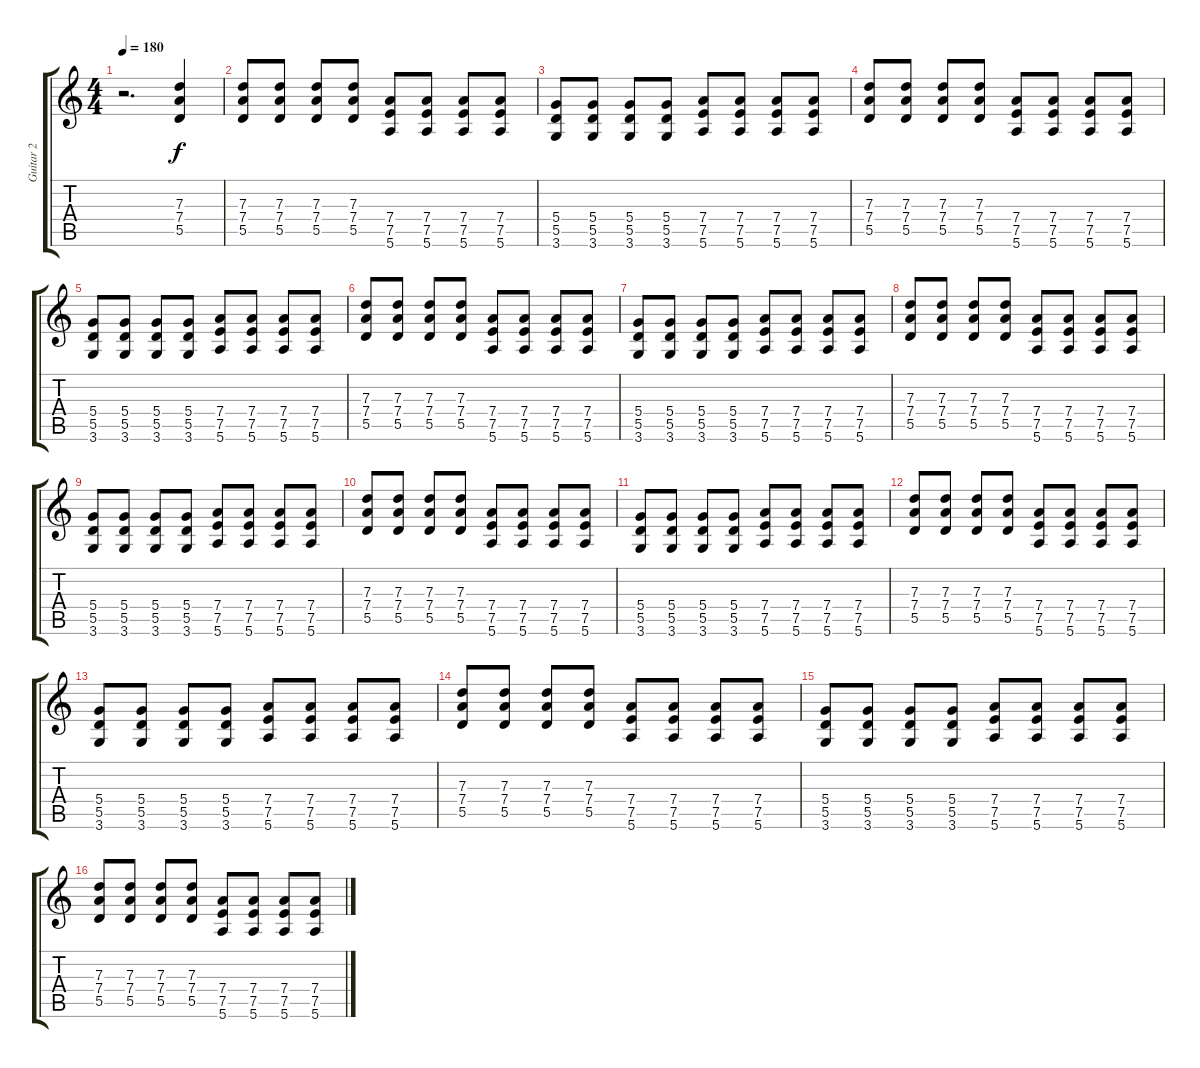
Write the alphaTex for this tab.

\track ("Guitar 2" "Guitar 2") {instrument distortionguitar}
\staff {score tabs}
\tuning (E4 B3 G3 D3 A2 E2) {hide}
\ts (4 4)
\tempo 180
\clef g2
\ks c
r.2{d dy f} (7.3 7.4 5.5).4 |
(7.3 7.4 5.5).8 (7.3 7.4 5.5).8 (7.3 7.4 5.5).8 (7.3 7.4 5.5).8 (7.4 7.5 5.6).8 (7.4 7.5 5.6).8 (7.4 7.5 5.6).8 (7.4 7.5 5.6).8 |
(5.4 5.5 3.6).8 (5.4 5.5 3.6).8 (5.4 5.5 3.6).8 (5.4 5.5 3.6).8 (7.4 7.5 5.6).8 (7.4 7.5 5.6).8 (7.4 7.5 5.6).8 (7.4 7.5 5.6).8 |
(7.3 7.4 5.5).8 (7.3 7.4 5.5).8 (7.3 7.4 5.5).8 (7.3 7.4 5.5).8 (7.4 7.5 5.6).8 (7.4 7.5 5.6).8 (7.4 7.5 5.6).8 (7.4 7.5 5.6).8 |
(5.4 5.5 3.6).8 (5.4 5.5 3.6).8 (5.4 5.5 3.6).8 (5.4 5.5 3.6).8 (7.4 7.5 5.6).8 (7.4 7.5 5.6).8 (7.4 7.5 5.6).8 (7.4 7.5 5.6).8 |
(7.3 7.4 5.5).8 (7.3 7.4 5.5).8 (7.3 7.4 5.5).8 (7.3 7.4 5.5).8 (7.4 7.5 5.6).8 (7.4 7.5 5.6).8 (7.4 7.5 5.6).8 (7.4 7.5 5.6).8 |
(5.4 5.5 3.6).8 (5.4 5.5 3.6).8 (5.4 5.5 3.6).8 (5.4 5.5 3.6).8 (7.4 7.5 5.6).8 (7.4 7.5 5.6).8 (7.4 7.5 5.6).8 (7.4 7.5 5.6).8 |
(7.3 7.4 5.5).8 (7.3 7.4 5.5).8 (7.3 7.4 5.5).8 (7.3 7.4 5.5).8 (7.4 7.5 5.6).8 (7.4 7.5 5.6).8 (7.4 7.5 5.6).8 (7.4 7.5 5.6).8 |
(5.4 5.5 3.6).8 (5.4 5.5 3.6).8 (5.4 5.5 3.6).8 (5.4 5.5 3.6).8 (7.4 7.5 5.6).8 (7.4 7.5 5.6).8 (7.4 7.5 5.6).8 (7.4 7.5 5.6).8 |
(7.3 7.4 5.5).8 (7.3 7.4 5.5).8 (7.3 7.4 5.5).8 (7.3 7.4 5.5).8 (7.4 7.5 5.6).8 (7.4 7.5 5.6).8 (7.4 7.5 5.6).8 (7.4 7.5 5.6).8 |
(5.4 5.5 3.6).8 (5.4 5.5 3.6).8 (5.4 5.5 3.6).8 (5.4 5.5 3.6).8 (7.4 7.5 5.6).8 (7.4 7.5 5.6).8 (7.4 7.5 5.6).8 (7.4 7.5 5.6).8 |
(7.3 7.4 5.5).8 (7.3 7.4 5.5).8 (7.3 7.4 5.5).8 (7.3 7.4 5.5).8 (7.4 7.5 5.6).8 (7.4 7.5 5.6).8 (7.4 7.5 5.6).8 (7.4 7.5 5.6).8 |
(5.4 5.5 3.6).8 (5.4 5.5 3.6).8 (5.4 5.5 3.6).8 (5.4 5.5 3.6).8 (7.4 7.5 5.6).8 (7.4 7.5 5.6).8 (7.4 7.5 5.6).8 (7.4 7.5 5.6).8 |
(7.3 7.4 5.5).8 (7.3 7.4 5.5).8 (7.3 7.4 5.5).8 (7.3 7.4 5.5).8 (7.4 7.5 5.6).8 (7.4 7.5 5.6).8 (7.4 7.5 5.6).8 (7.4 7.5 5.6).8 |
(5.4 5.5 3.6).8 (5.4 5.5 3.6).8 (5.4 5.5 3.6).8 (5.4 5.5 3.6).8 (7.4 7.5 5.6).8 (7.4 7.5 5.6).8 (7.4 7.5 5.6).8 (7.4 7.5 5.6).8 |
(7.3 7.4 5.5).8 (7.3 7.4 5.5).8 (7.3 7.4 5.5).8 (7.3 7.4 5.5).8 (7.4 7.5 5.6).8 (7.4 7.5 5.6).8 (7.4 7.5 5.6).8 (7.4 7.5 5.6).8
